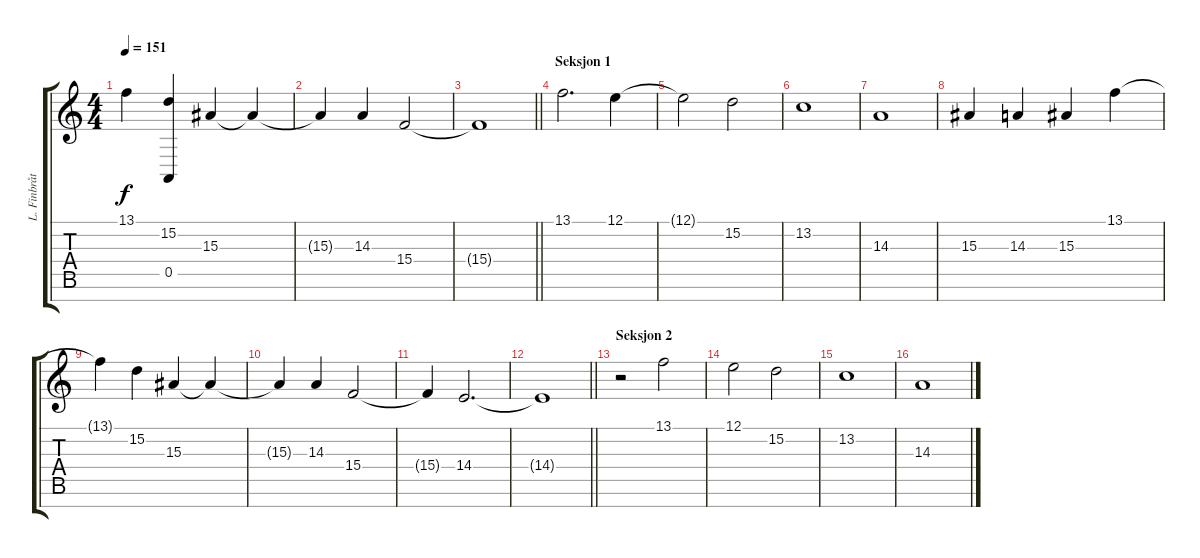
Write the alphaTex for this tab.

\track ("L. Finbråten" "L. Finbråt") {instrument stringensemble1}
\staff {score tabs}
\tuning (E4 B3 G3 D3 A2 E2 B1) {hide}
\ts (4 4)
\tempo 151
\clef g2
\ks c
13.1{t}.4{dy f} (15.2 0.5).4 15.3.4 15.3{t}.4 |
15.3{t}.4 14.3.4 15.4.2 |
\barLineRight lightlight
15.4{t}.1 |
\section ("" "Seksjon 1")
13.1.2{d volume 14 instrument pad2warm} 12.1.4 |
12.1{t}.2 15.2.2 |
13.2.1 |
14.3.1 |
15.3.4 14.3.4 15.3.4 13.1.4 |
13.1{t}.4 15.2.4 15.3.4 15.3{t}.4 |
15.3{t}.4 14.3.4 15.4.2 |
15.4{t}.4 14.4.2{d} |
\barLineRight lightlight
14.4{t}.1 |
\section ("" "Seksjon 2")
r.2 13.1.2 |
12.1.2 15.2.2 |
13.2.1 |
14.3.1
